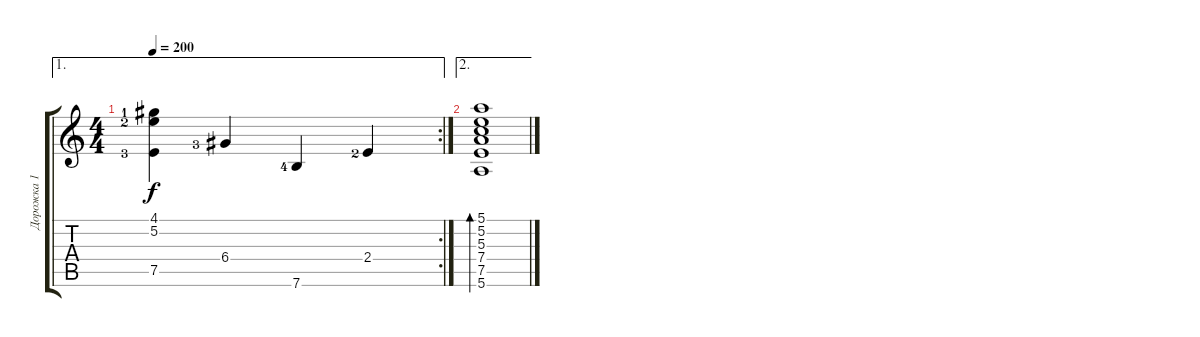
\track ("Дорожка 1" "Дорожка 1") {instrument acousticguitarsteel}
\staff {score tabs}
\tuning (E4 B3 G3 D3 A2 E2) {hide}
\ae 1
\rc 2
\ts (4 4)
\tempo 200
\clef g2
\ks c
(4.1{lf 2} 5.2{lf 3} 7.5{lf 4}).4{dy f} 6.4{lf 4}.4 7.6{lf 5}.4 2.4{lf 3}.4 |
\ae 2
(5.1 5.2 5.3 7.4 7.5 5.6).1{bd 480}
